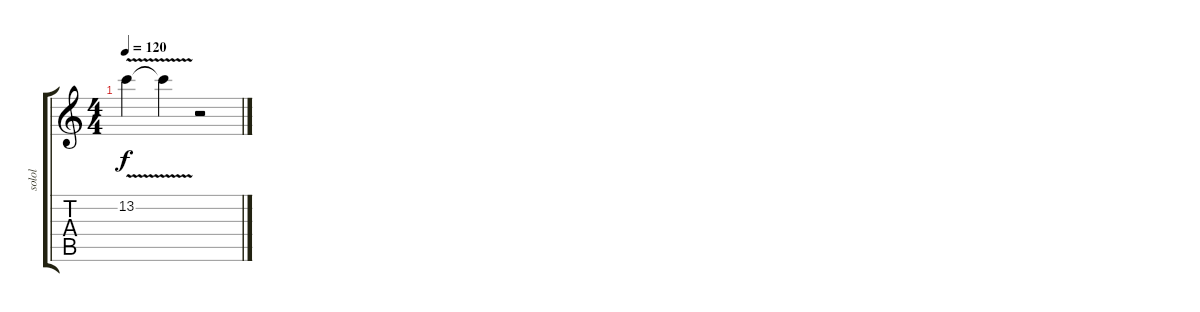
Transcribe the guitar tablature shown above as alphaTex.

\track ("solol" "solol") {instrument distortionguitar}
\staff {score tabs}
\tuning (E4 B3 G3 D3 A2 E2) {hide}
\ts (4 4)
\tempo 120
\clef g2
\ks c
13.2{v}.4{dy f} 13.2{t}.4 r.2
